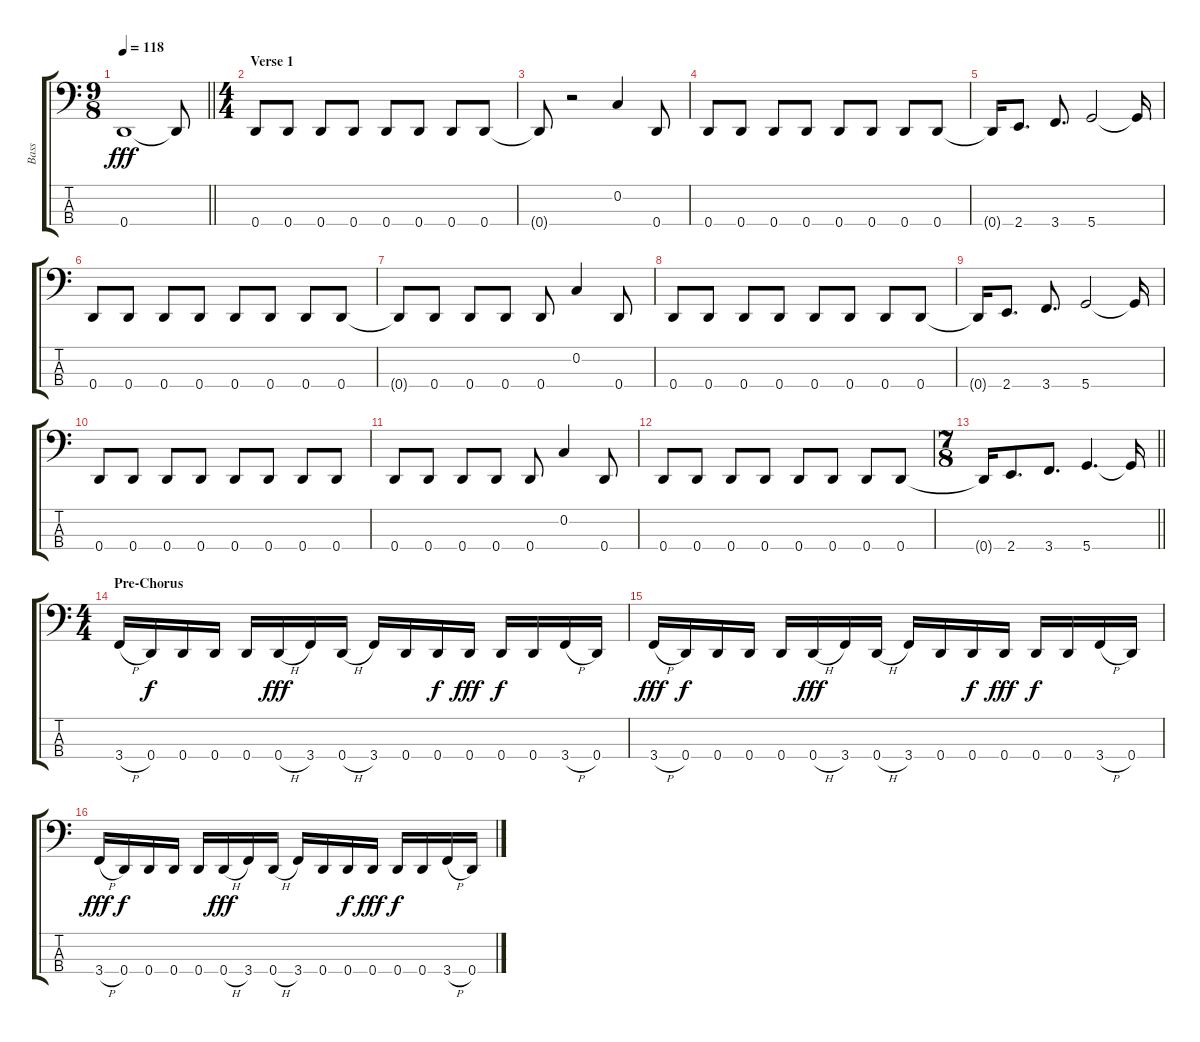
\track ("Bass" "Bass") {instrument electricbasspick}
\staff {score tabs}
\tuning (F2 C2 G1 D1) {hide}
\ts (9 8)
\tempo 118
\clef f4
\barLineRight lightlight
\ks c
0.4.1{dy fff} 0.4{t}.8 |
\ts (4 4)
\section ("" "Verse 1")
0.4.8 0.4.8 0.4.8 0.4.8 0.4.8 0.4.8 0.4.8 0.4.8 |
0.4{t}.8 r.2 0.2.4 0.4.8 |
0.4.8 0.4.8 0.4.8 0.4.8 0.4.8 0.4.8 0.4.8 0.4.8 |
0.4{t}.16 2.4.8{d} 3.4.8{d} 5.4.2 5.4{t}.16 |
0.4.8 0.4.8 0.4.8 0.4.8 0.4.8 0.4.8 0.4.8 0.4.8 |
0.4{t}.8 0.4.8 0.4.8 0.4.8 0.4.8 0.2.4 0.4.8 |
0.4.8 0.4.8 0.4.8 0.4.8 0.4.8 0.4.8 0.4.8 0.4.8 |
0.4{t}.16 2.4.8{d} 3.4.8{d} 5.4.2 5.4{t}.16 |
0.4.8 0.4.8 0.4.8 0.4.8 0.4.8 0.4.8 0.4.8 0.4.8 |
0.4.8 0.4.8 0.4.8 0.4.8 0.4.8 0.2.4 0.4.8 |
0.4.8 0.4.8 0.4.8 0.4.8 0.4.8 0.4.8 0.4.8 0.4.8 |
\ts (7 8)
\barLineRight lightlight
0.4{t}.16 2.4.8{d} 3.4.8{d} 5.4.4{d} 5.4{t}.16 |
\ts (4 4)
\section ("" "Pre-Chorus")
3.4{h}.16 0.4.16{dy f} 0.4.16 0.4.16 0.4.16 0.4{h}.16{dy fff} 3.4.16 0.4{h}.16 3.4.16 0.4.16 0.4.16{dy f} 0.4.16{dy fff} 0.4.16{dy f} 0.4.16 3.4{h}.16 0.4.16 |
3.4{h}.16{dy fff} 0.4.16{dy f} 0.4.16 0.4.16 0.4.16 0.4{h}.16{dy fff} 3.4.16 0.4{h}.16 3.4.16 0.4.16 0.4.16{dy f} 0.4.16{dy fff} 0.4.16{dy f} 0.4.16 3.4{h}.16 0.4.16 |
3.4{h}.16{dy fff} 0.4.16{dy f} 0.4.16 0.4.16 0.4.16 0.4{h}.16{dy fff} 3.4.16 0.4{h}.16 3.4.16 0.4.16 0.4.16{dy f} 0.4.16{dy fff} 0.4.16{dy f} 0.4.16 3.4{h}.16 0.4.16
